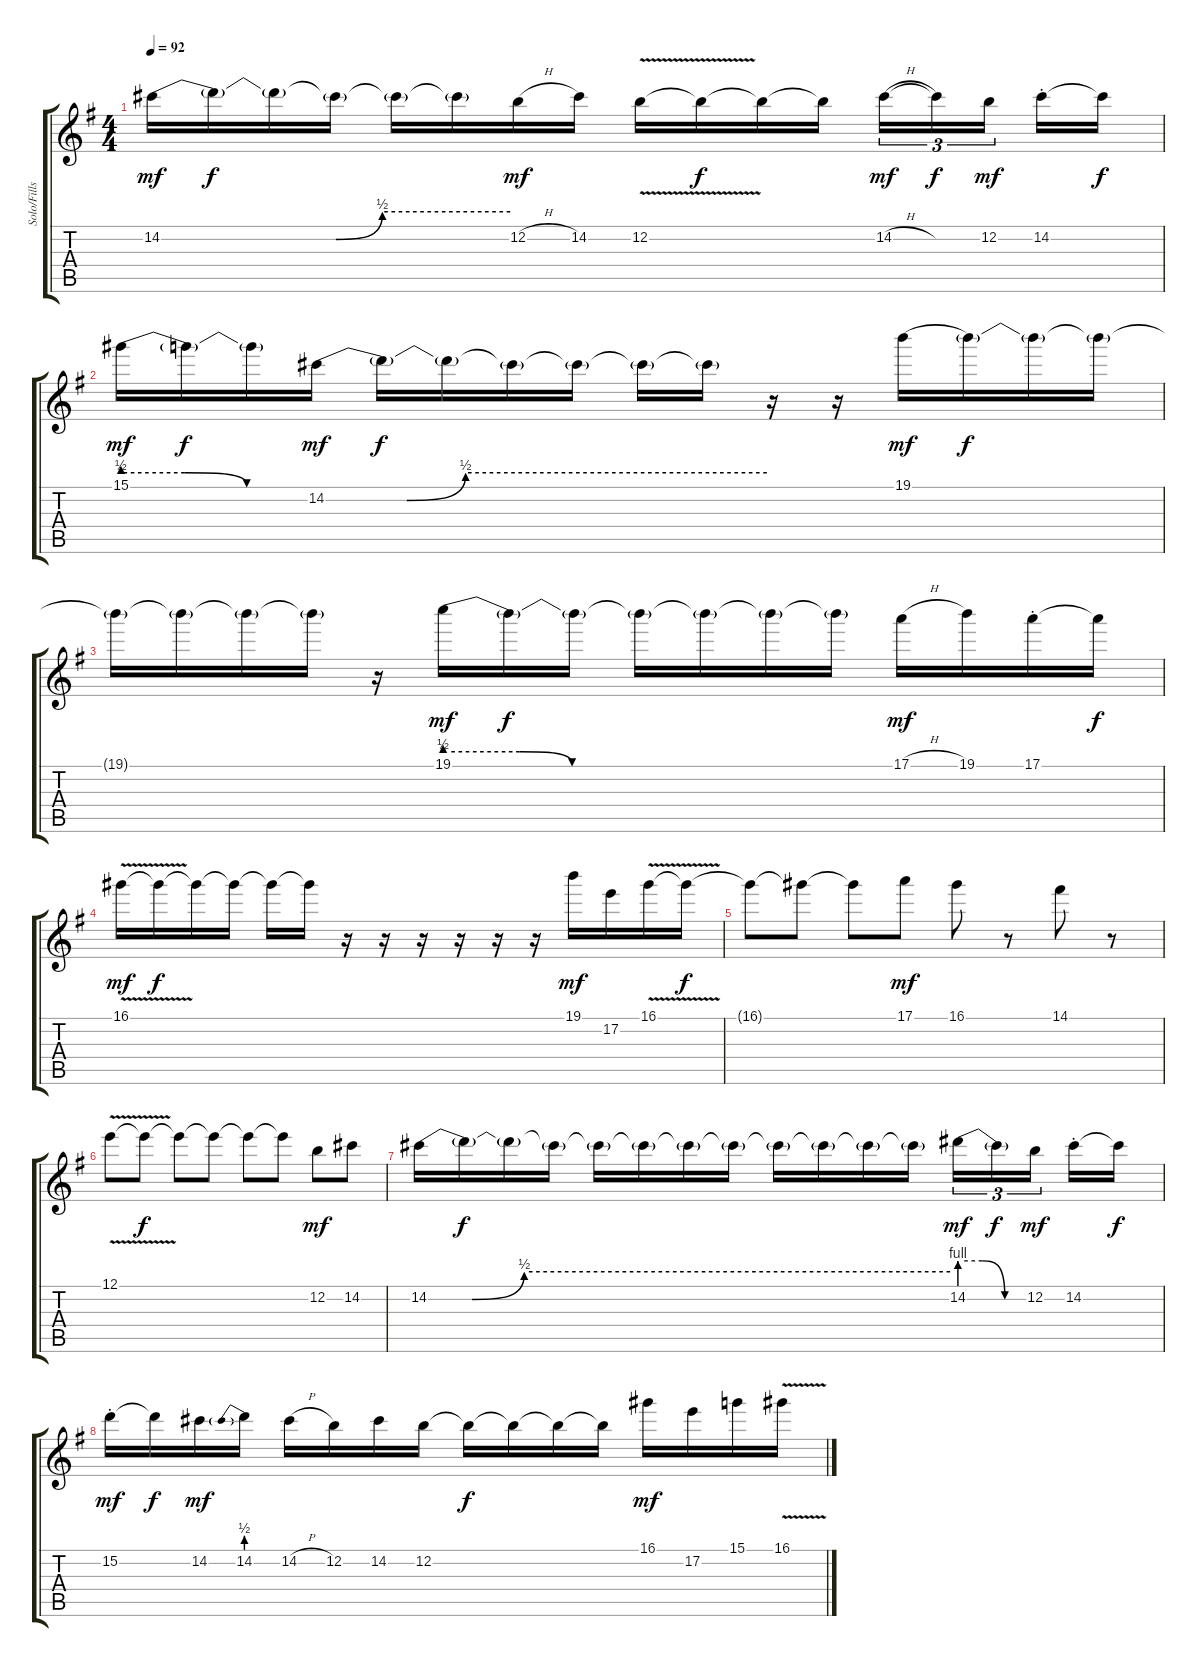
\track ("Solo/Fills" "Solo/Fills") {instrument overdrivenguitar}
\staff {score tabs}
\tuning (E4 B3 G3 D3 A2 E2) {hide}
\ts (4 4)
\tempo 92
\clef g2
\ks g
14.2{be (custom 0 0 30 0 38 2 60 2)}.16{dy mf} 14.2{t}.16{dy f} 14.2{t}.16 14.2{t}.16 14.2{t}.16 14.2{t}.16 12.2{h}.16{dy mf} 14.2.16 12.2{v}.16 12.2{t}.16{dy f} 12.2{t}.16 12.2{t}.16 14.2{h}.16{tu (3 2) dy mf} 14.2{t}.16{tu (3 2) dy f} 12.2.16{tu (3 2) dy mf beam splitsecondary} 14.2{st}.16 14.2{t}.16{dy f} |
15.1{be (custom 0 2 20 2 40 0 60 0)}.16{dy mf} 15.1{t}.16{dy f} 15.1{t}.16 14.2{be (custom 0 0 11 0 19 2 60 2)}.16{dy mf} 14.2{t}.16{dy f} 14.2{t}.16 14.2{t}.16 14.2{t}.16 14.2{t}.16 14.2{t}.16 r.16 r.16 19.1{be (hold 0 0 60 0)}.16{dy mf} 19.1{t}.16{dy f} 19.1{t}.16 19.1{t}.16 |
19.1{t}.16 19.1{t}.16 19.1{t}.16 19.1{t}.16 r.16 19.1{be (custom 0 2 10 2 17 0 60 0)}.16{dy mf} 19.1{t}.16{dy f} 19.1{t}.16 19.1{t}.16 19.1{t}.16 19.1{t}.16 19.1{t}.16 17.1{h}.16{dy mf} 19.1.16 17.1{st}.16 17.1{t}.16{dy f} |
16.1{v}.16{dy mf} 16.1{t}.16{dy f} 16.1{t}.16 16.1{t}.16 16.1{t}.16 16.1{t}.16 r.16 r.16 r.16 r.16 r.16 r.16 19.1.16{dy mf} 17.2.16 16.1{v}.16 16.1{t}.16{dy f} |
16.1{t}.8 16.1{t}.8 16.1{t}.8 17.1.8{dy mf} 16.1.8 r.8 14.1.8 r.8 |
12.1{v}.8 12.1{t}.8{dy f} 12.1{t}.8 12.1{t}.8 12.1{t}.8 12.1{t}.8 12.2.8{dy mf} 14.2.8 |
14.2{be (custom 0 0 5 0 11 2 60 2)}.16 14.2{t}.16{dy f} 14.2{t}.16 14.2{t}.16 14.2{t}.16 14.2{t}.16 14.2{t}.16 14.2{t}.16 14.2{t}.16 14.2{t}.16 14.2{t}.16 14.2{t}.16 14.2{be (custom 0 4 20 4 40 0 60 0)}.16{tu (3 2) dy mf} 14.2{t}.16{tu (3 2) dy f} 12.2.16{tu (3 2) dy mf beam splitsecondary} 14.2{st}.16 14.2{t}.16{dy f} |
15.2{st}.16{dy mf} 15.2{t}.16{dy f} 14.2.16{dy mf} 14.2{be (prebend 0 2 60 2)}.16 14.2{h}.16 12.2.16 14.2.16 12.2.16 12.2{t}.16{dy f} 12.2{t}.16 12.2{t}.16 12.2{t}.16 16.1.16{dy mf} 17.2.16 15.1.16 16.1{v}.16
